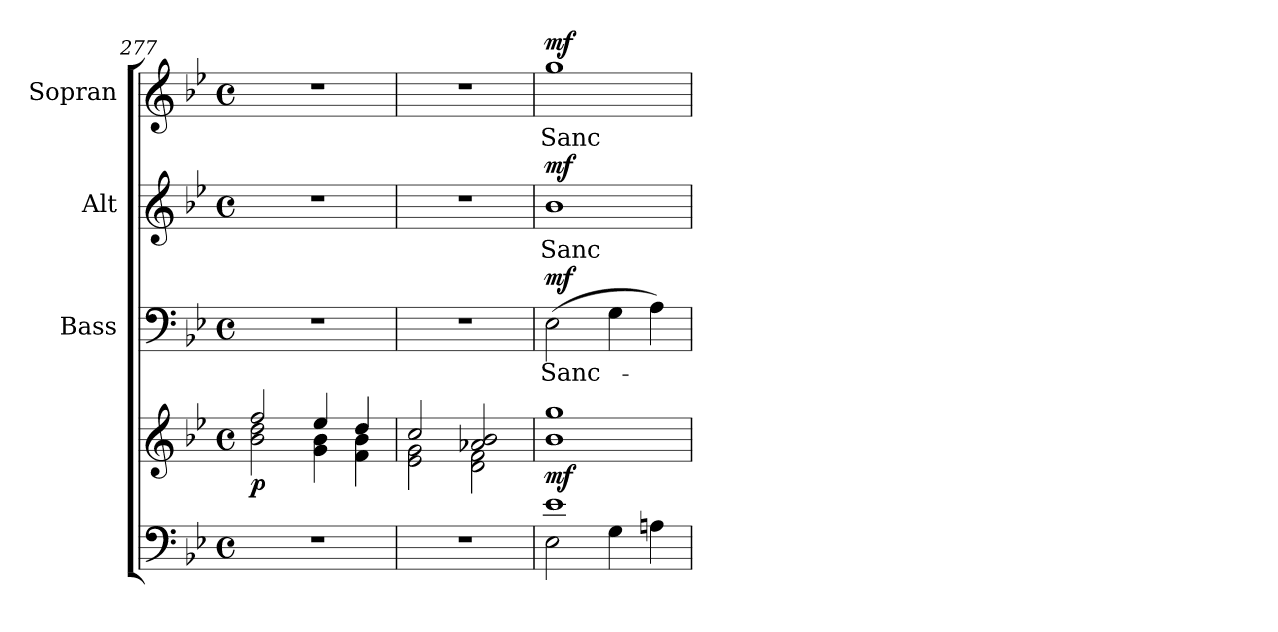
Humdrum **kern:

**kern	**kern	**dynam	**kern	**text	**dynam	**kern	**text	**dynam	**kern	**text	**dynam
*part4	*part4	*part4	*part3	*part3	*part3	*part2	*part2	*part2	*part1	*part1	*part1
*staff5	*staff4	*staff4/5	*staff3	*staff3	*staff3	*staff2	*staff2	*staff2	*staff1	*staff1	*staff1
*	*	*	*I"Bass	*	*	*I"Alt	*	*	*I"Sopran	*	*
*	*	*	*I'B.	*	*	*I'A.	*	*	*I'S.	*	*
*clefF4	*clefG2	*	*clefF4	*	*	*clefG2	*	*	*clefG2	*	*
*k[b-e-]	*k[b-e-]	*	*k[b-e-]	*	*	*k[b-e-]	*	*	*k[b-e-]	*	*
*B-:	*B-:	*	*B-:	*	*	*B-:	*	*	*B-:	*	*
*M4/4	*M4/4	*	*M4/4	*	*	*M4/4	*	*	*M4/4	*	*
*met(c)	*met(c)	*	*met(c)	*	*	*met(c)	*	*	*met(c)	*	*
=277	=277	=277	=277	=277	=277	=277	=277	=277	=277	=277	=277
*	*^	*	*	*	*	*	*	*	*	*	*
!	!	!	!LO:DY:b	!	!	!	!	!	!	!	!	!
1r	2ff/	2b-\ 2dd\	p	1r	.	.	1r	.	.	1r	.	.
.	4ee-/	4g\ 4b-\	.	.	.	.	.	.	.	.	.	.
.	4dd/	4f\ 4b-\	.	.	.	.	.	.	.	.	.	.
=278	=278	=278	=278	=278	=278	=278	=278	=278	=278	=278	=278	=278
1r	2cc/	2e-\ 2g\	.	1r	.	.	1r	.	.	1r	.	.
.	2a-X/ 2b-/	2d\ 2f\	.	.	.	.	.	.	.	.	.	.
!!LO:LB:g=z
=279	=279	=279	=279	=279	=279	=279	=279	=279	=279	=279	=279	=279
*^	*	*	*	*	*	*	*	*	*	*	*	*
!	!	!	!	!LO:DY:b	!	!LO:LY:b	!LO:DY:a	!	!LO:LY:b	!LO:DY:a	!	!LO:LY:b	!LO:DY:a
1e-	2E-\	1gg	1b-	mf	(>2E-\	Sanc-	mf	1b-	Sanc-	mf	1gg	Sanc-	mf
.	4G\	.	.	.	4G\	.	.	.	.	.	.	.	.
.	4An\	.	.	.	4A\)	.	.	.	.	.	.	.	.
*v	*v	*	*	*	*	*	*	*	*	*	*	*	*
*	*v	*v	*	*	*	*	*	*	*	*	*	*
=	=	=	=	=	=	=	=	=	=	=	=
*-	*-	*-	*-	*-	*-	*-	*-	*-	*-	*-	*-
